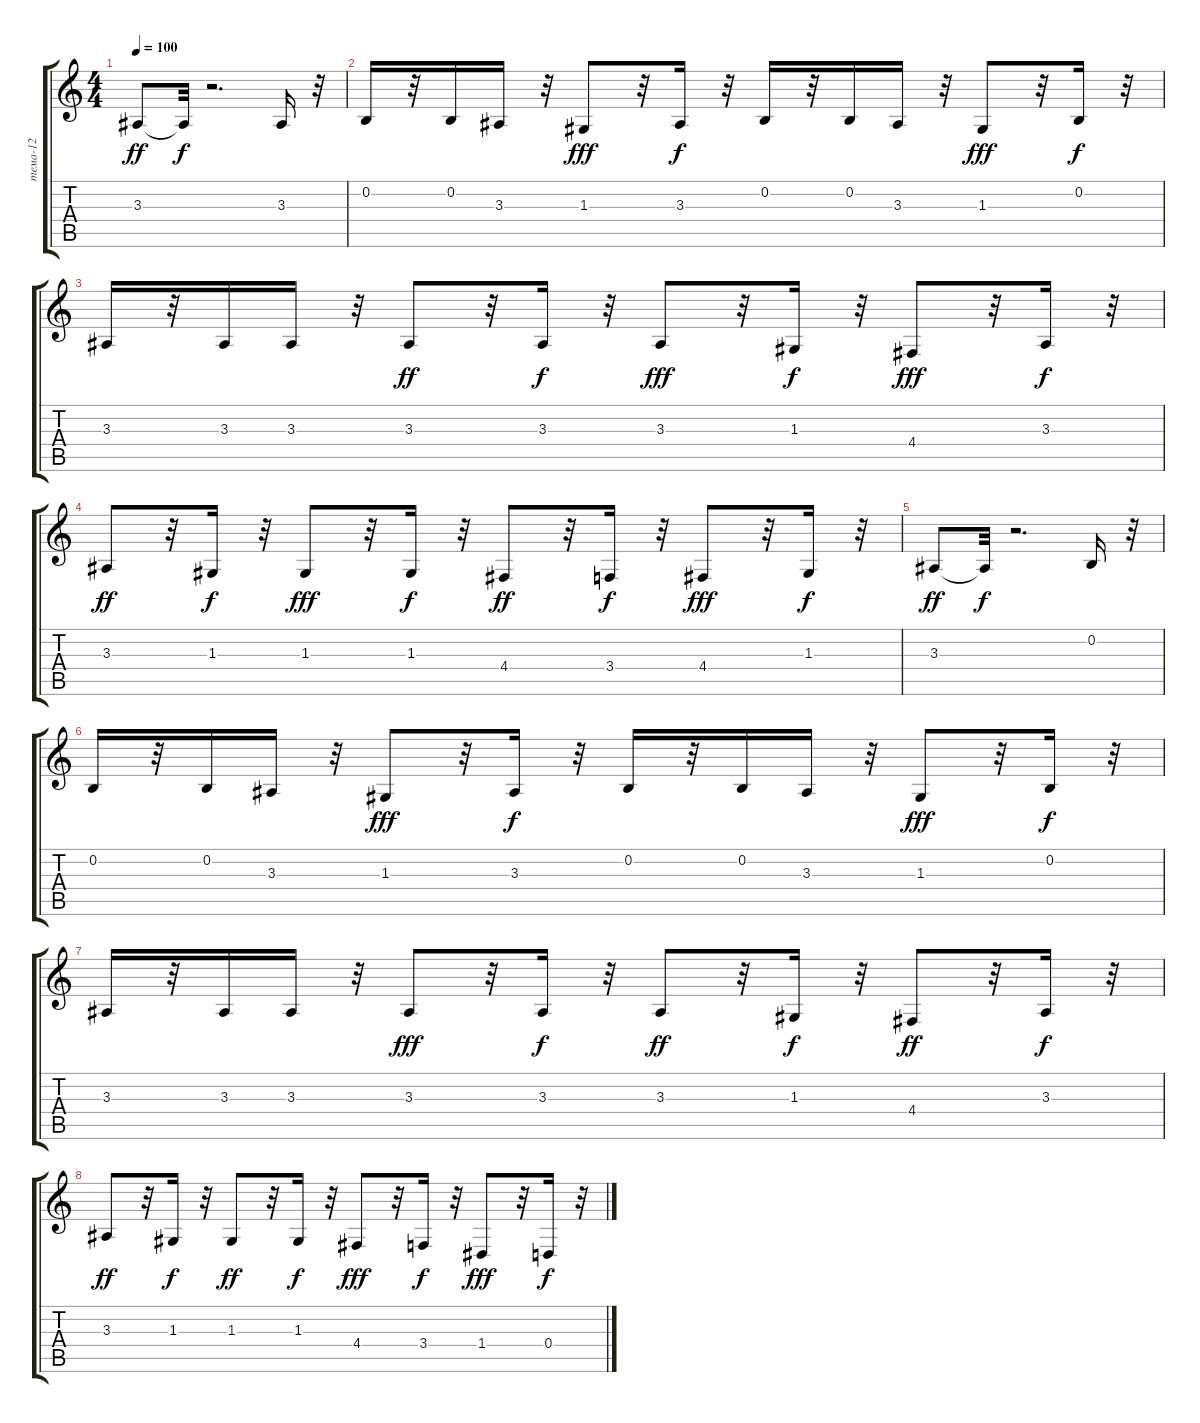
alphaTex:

\track ("тема-12" "тема-12") {instrument trumpet}
\staff {score tabs}
\tuning (E4 B3 G3 D3 A2 E2) {hide}
\ts (4 4)
\tempo 100
\clef g2
\ks c
3.3.8{dy ff} 3.3{t}.32{dy f} r.2{d} 3.3.16{balance 15} r.32 |
0.2.16 r.32 0.2.16 3.3.16 r.32 1.3.8{dy fff} r.32 3.3.16{dy f} r.32 0.2.16 r.32 0.2.16 3.3.16 r.32 1.3.8{dy fff} r.32 0.2.16{dy f} r.32 |
3.3.16{balance 0} r.32 3.3.16 3.3.16 r.32 3.3.8{dy ff} r.32 3.3.16{dy f} r.32 3.3.8{dy fff} r.32 1.3.16{dy f} r.32 4.4.8{dy fff} r.32 3.3.16{dy f balance 8} r.32 |
3.3.8{dy ff} r.32 1.3.16{dy f} r.32 1.3.8{dy fff} r.32 1.3.16{dy f} r.32 4.4.8{dy ff} r.32 3.4.16{dy f} r.32 4.4.8{dy fff} r.32 1.3.16{dy f} r.32 |
3.3.8{dy ff} 3.3{t}.32{dy f} r.2{d} 0.2.16 r.32 |
0.2.16 r.32 0.2.16 3.3.16 r.32 1.3.8{dy fff} r.32 3.3.16{dy f} r.32 0.2.16 r.32 0.2.16 3.3.16 r.32 1.3.8{dy fff} r.32 0.2.16{dy f} r.32 |
3.3.16 r.32 3.3.16 3.3.16 r.32 3.3.8{dy fff} r.32 3.3.16{dy f} r.32 3.3.8{dy ff} r.32 1.3.16{dy f} r.32 4.4.8{dy ff} r.32 3.3.16{dy f} r.32 |
3.3.8{dy ff} r.32 1.3.16{dy f} r.32 1.3.8{dy ff} r.32 1.3.16{dy f} r.32 4.4.8{dy fff} r.32 3.4.16{dy f} r.32 1.4.8{dy fff} r.32 0.4.16{dy f} r.32
